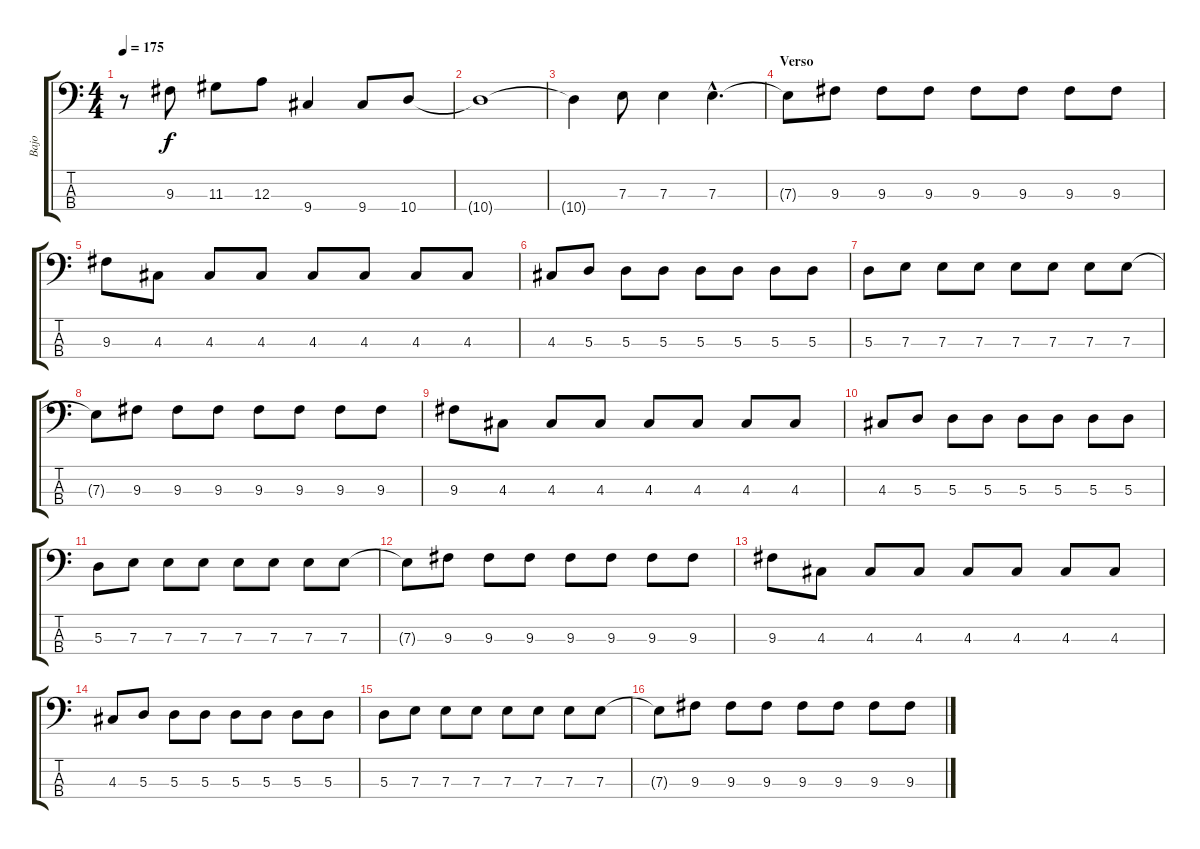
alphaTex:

\track ("Bajo" "Bajo") {instrument electricbassfinger}
\staff {score tabs}
\tuning (G2 D2 A1 E1) {hide}
\ts (4 4)
\tempo 175
\clef f4
\ks c
r.8{dy f} 9.3.8 11.3.8 12.3.8 9.4.4 9.4.8 10.4.8 |
10.4{t}.1 |
10.4{t}.4 7.3.8 7.3.4 7.3{hac}.4{d} |
\section ("" "Verso")
7.3{t}.8 9.3.8 9.3.8 9.3.8 9.3.8 9.3.8 9.3.8 9.3.8 |
9.3.8 4.3.8 4.3.8 4.3.8 4.3.8 4.3.8 4.3.8 4.3.8 |
4.3.8 5.3.8 5.3.8 5.3.8 5.3.8 5.3.8 5.3.8 5.3.8 |
5.3.8 7.3.8 7.3.8 7.3.8 7.3.8 7.3.8 7.3.8 7.3.8 |
7.3{t}.8 9.3.8 9.3.8 9.3.8 9.3.8 9.3.8 9.3.8 9.3.8 |
9.3.8 4.3.8 4.3.8 4.3.8 4.3.8 4.3.8 4.3.8 4.3.8 |
4.3.8 5.3.8 5.3.8 5.3.8 5.3.8 5.3.8 5.3.8 5.3.8 |
5.3.8 7.3.8 7.3.8 7.3.8 7.3.8 7.3.8 7.3.8 7.3.8 |
7.3{t}.8 9.3.8 9.3.8 9.3.8 9.3.8 9.3.8 9.3.8 9.3.8 |
9.3.8 4.3.8 4.3.8 4.3.8 4.3.8 4.3.8 4.3.8 4.3.8 |
4.3.8 5.3.8 5.3.8 5.3.8 5.3.8 5.3.8 5.3.8 5.3.8 |
5.3.8 7.3.8 7.3.8 7.3.8 7.3.8 7.3.8 7.3.8 7.3.8 |
7.3{t}.8 9.3.8 9.3.8 9.3.8 9.3.8 9.3.8 9.3.8 9.3.8
